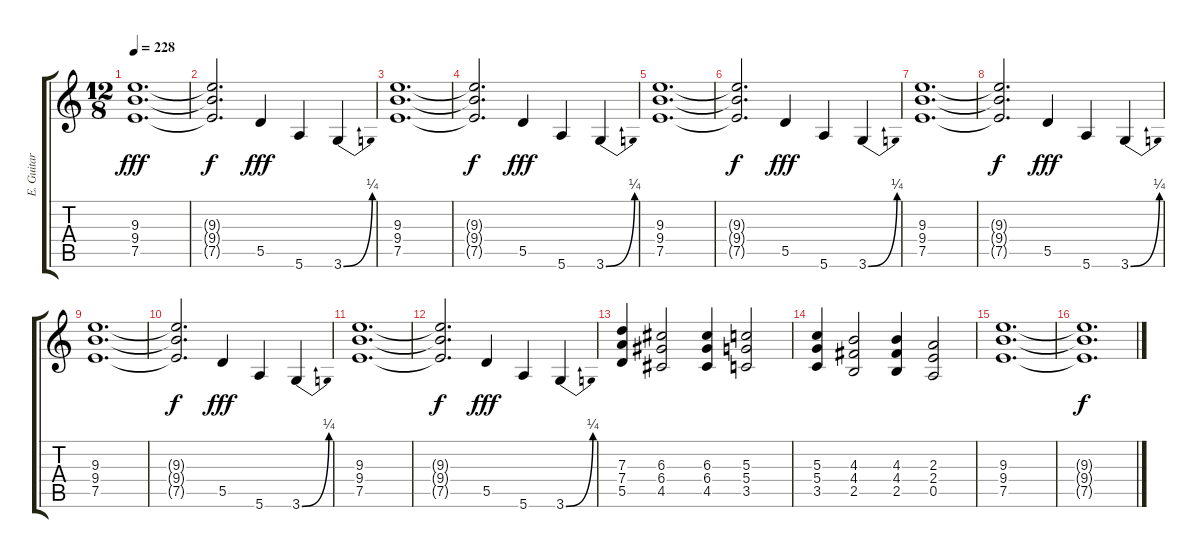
\track ("E. Guitar 4" "E. Guitar ") {instrument distortionguitar}
\staff {score tabs}
\tuning (E4 B3 G3 D3 A2 E2) {hide}
\ts (12 8)
\tempo 228
\clef g2
\ks c
(9.3 9.4 7.5).1{d dy fff} |
(9.3{t} 9.4{t} 7.5{t}).2{d dy f} 5.5.4{dy fff} 5.6.4 3.6{be (bend 0 0 60 1)}.4 |
(9.3 9.4 7.5).1{d} |
(9.3{t} 9.4{t} 7.5{t}).2{d dy f} 5.5.4{dy fff} 5.6.4 3.6{be (bend 0 0 60 1)}.4 |
(9.3 9.4 7.5).1{d} |
(9.3{t} 9.4{t} 7.5{t}).2{d dy f} 5.5.4{dy fff} 5.6.4 3.6{be (bend 0 0 60 1)}.4 |
(9.3 9.4 7.5).1{d} |
(9.3{t} 9.4{t} 7.5{t}).2{d dy f} 5.5.4{dy fff} 5.6.4 3.6{be (bend 0 0 60 1)}.4 |
(9.3 9.4 7.5).1{d} |
(9.3{t} 9.4{t} 7.5{t}).2{d dy f} 5.5.4{dy fff} 5.6.4 3.6{be (bend 0 0 60 1)}.4 |
(9.3 9.4 7.5).1{d} |
(9.3{t} 9.4{t} 7.5{t}).2{d dy f} 5.5.4{dy fff} 5.6.4 3.6{be (bend 0 0 60 1)}.4 |
(7.3 7.4 5.5).4 (6.3 6.4 4.5).2 (6.3 6.4 4.5).4 (5.3 5.4 3.5).2 |
(5.3 5.4 3.5).4 (4.3 4.4 2.5).2 (4.3 4.4 2.5).4 (2.3 2.4 0.5).2 |
(9.3 9.4 7.5).1{d} |
(9.3{t} 9.4{t} 7.5{t}).1{d dy f}
